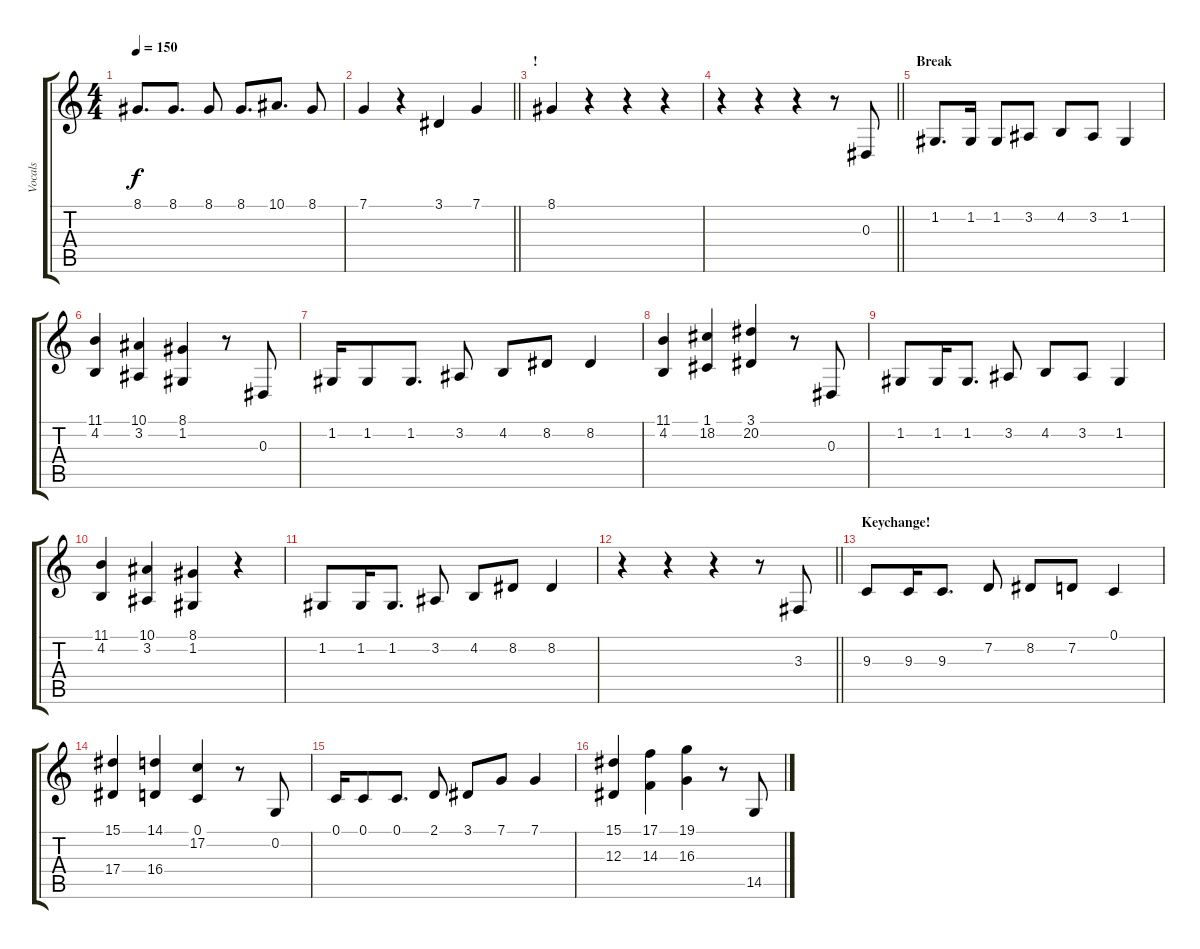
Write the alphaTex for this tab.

\track ("Vocals" "Vocals") {instrument lead6voice}
\staff {score tabs}
\tuning (C4 G3 Eb3 Bb2 F2 C2) {hide}
\ts (4 4)
\tempo 150
\clef g2
\ks c
8.1.8{d dy f} 8.1.8{d} 8.1.8 8.1.8{d} 10.1.8{d} 8.1.8 |
\barLineRight lightlight
7.1.4 r.4 3.1.4 7.1.4 |
\section ("" "!")
8.1.4 r.4 r.4 r.4 |
\barLineRight lightlight
r.4 r.4 r.4 r.8 0.3.8 |
\section ("" "Break")
1.2.8{d} 1.2.16 1.2.8 3.2.8 4.2.8 3.2.8 1.2.4 |
(11.1 4.2).4 (10.1 3.2).4 (8.1 1.2).4 r.8 0.3.8 |
1.2.16 1.2.8 1.2.8{d} 3.2.8 4.2.8 8.2.8 8.2.4 |
(11.1 4.2).4 (1.1 18.2).4 (3.1 20.2).4 r.8 0.3.8 |
1.2.8 1.2.16 1.2.8{d} 3.2.8 4.2.8 3.2.8 1.2.4 |
(11.1 4.2).4 (10.1 3.2).4 (8.1 1.2).4 r.4 |
1.2.8 1.2.16 1.2.8{d} 3.2.8 4.2.8 8.2.8 8.2.4 |
\barLineRight lightlight
r.4 r.4 r.4 r.8 3.3.8 |
\section ("" "Keychange!")
9.3.8 9.3.16 9.3.8{d} 7.2.8 8.2.8 7.2.8 0.1.4 |
(15.1 17.4).4 (14.1 16.4).4 (0.1 17.2).4 r.8 0.2.8 |
0.1.16 0.1.8 0.1.8{d} 2.1.8 3.1.8 7.1.8 7.1.4 |
(15.1 12.3).4 (17.1 14.3).4 (19.1 16.3).4 r.8 14.5.8
